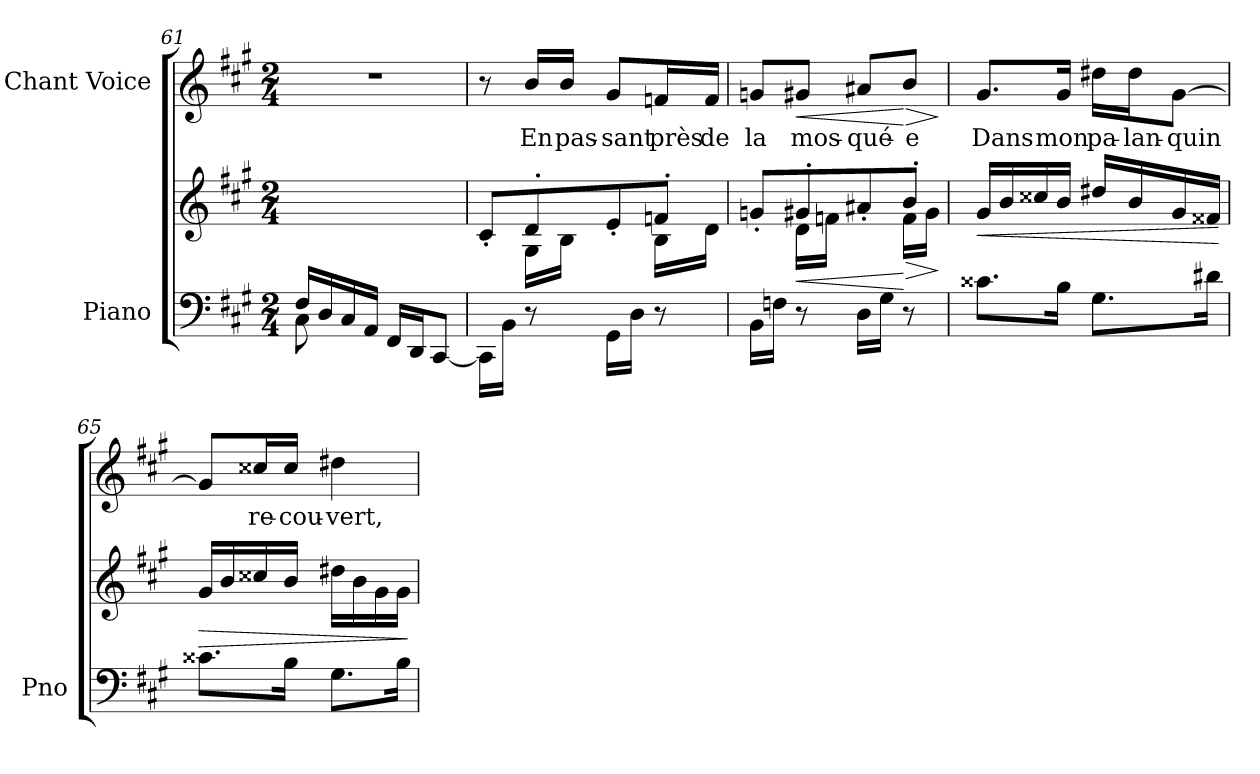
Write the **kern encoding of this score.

**kern	**kern	**dynam	**kern	**text	**dynam
*part2	*part2	*part2	*part1	*part1	*part1
*staff3	*staff2	*staff2/3	*staff1	*staff1	*staff1
*I"Piano	*	*	*I"Chant Voice	*	*
*I'Pno	*	*	*	*	*
*clefF4	*clefG2	*	*clefG2	*	*
*k[f#c#g#]	*k[f#c#g#]	*	*k[f#c#g#]	*	*
*M2/4	*M2/4	*	*M2/4	*	*
=61	=61	=61	=61	=61	=61
*^	*	*	*	*	*
16F#/LL	8C#\	2ryy	.	2r	.	.
16D/	.	.	.	.	.	.
16C#/	8ryy	.	.	.	.	.
16AA/JJ	.	.	.	.	.	.
16FF#/LL	4ryy	.	.	.	.	.
16DD/J	.	.	.	.	.	.
(>[8CC#/J	.	.	.	.	.	.
*v	*v	*	*	*	*	*
=62	=62	=62	=62	=62	=62
*	*^	*	*	*	*
16CC#\LL]	8c#'/L)	8ryy	.	8r	.	.
16BB\JJ	.	.	.	.	.	.
!	!	!	!	!	!LO:LY:b	!
8r	8d'/	16G#\LL	.	16b/LL	En	.
!	!	!	!	!	!LO:LY:b	!
.	.	16B\JJ	.	16b/JJ	pas-	.
!	!	!	!	!	!LO:LY:b	!
16GG#\LL	8e'/	8ryy	.	8g#/L	-sant	.
16D\JJ	.	.	.	.	.	.
!	!	!	!	!	!LO:LY:b	!
8r	8fn'/J	16B\LL	.	16fn/L	près	.
!	!	!	!	!	!LO:LY:b	!
.	.	16d\JJ	.	16f/JJ	de	.
=63	=63	=63	=63	=63	=63	=63
!	!	!	!	!	!LO:LY:b	!
16BB\LL	8gn'/L	8ryy	.	8gn/L	la	.
16Fn\JJ	.	.	.	.	.	.
!	!	!	!LO:HP:b	!	!LO:LY:b	!LO:HP:b
8r	8g#X'/	16d\LL	<	8g#X/J	mos-	<
.	.	16fn\JJ	.	.	.	.
!	!	!	!	!	!LO:LY:b	!
16D\LL	8a#X'/	8ryy	.	8a#X/L	-qué-	.
16G#\JJ	.	.	.	.	.	.
!	!	!	!LO:HP:n=1:b	!	!LO:LY:b	!LO:HP:n=1:b
8r	8b'/J	16f\LL	[ >	8b/J	-e	[ >
.	.	16g#\JJ	.	.	.	.
*	*v	*v	*	*	*	*
.	.	]	.	.	]
!!LO:LB:g=z
=64	=64	=64	=64	=64	=64
!	!	!LO:HP:b	!	!LO:LY:b	!
8.c##X\L	16g#/LL	<	8.g#/L	Dans	.
.	16b/	.	.	.	.
.	16cc##X/	.	.	.	.
!	!	!	!	!LO:LY:b	!
16B\Jk	16b/JJ	.	16g#/Jk	mon	.
!	!	!	!	!LO:LY:b	!
8.G#\L	16dd#X/LL	.	16dd#X\LL	pa-	.
!	!	!	!	!LO:LY:b	!
.	16b/	.	16dd#\J	-lan-	.
!	!	!	!	!LO:LY:b	!
.	16g#/	.	[8g#\J	-quin	.
16d#X\Jk	16f##X/JJ	.	.	.	.
.	.	[	.	.	.
=65	=65	=65	=65	=65	=65
!	!	!LO:HP:b	!	!	!
8.c##X\L	16g#/LL	>	8g#/L]	.	.
.	16b/	.	.	.	.
!	!	!	!	!LO:LY:b	!
.	16cc##X/	.	16cc##X/L	re-	.
!	!	!	!	!LO:LY:b	!
16B\Jk	16b/JJ	.	16cc##/JJ	-cou-	.
!	!	!	!	!LO:LY:b	!
8.G#\L	16dd#X\LL	.	4dd#X\	-vert,	.
.	16b\	.	.	.	.
.	16g#\	.	.	.	.
16B\Jk	16g#\JJ	.	.	.	.
.	.	]	.	.	.
=	=	=	=	=	=
*-	*-	*-	*-	*-	*-
